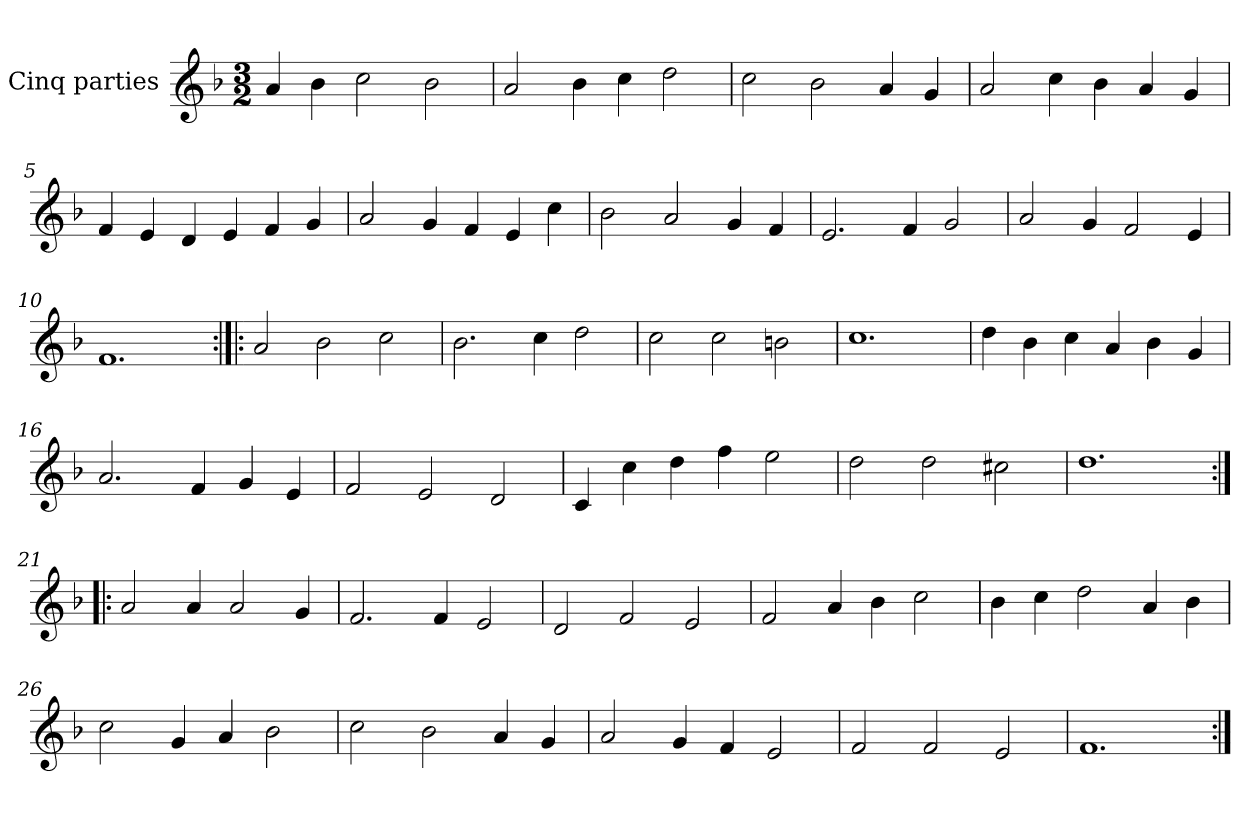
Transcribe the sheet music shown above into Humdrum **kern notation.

**kern
*part1
*staff1
*I"Cinq parties
*clefG2
*k[b-]
*M3/2
*MM180
=1
4a/
4b-\
2cc\
2b-\
=2
2a/
4b-\
4cc\
2dd\
=3
2cc\
2b-\
4a/
4g/
=4
2a/
4cc\
4b-\
4a/
4g/
=5
4f/
4e/
4d/
4e/
4f/
4g/
=6
2a/
4g/
4f/
4e/
4cc\
=7
2b-\
2a/
4g/
4f/
=8
2.e/
4f/
2g/
=9
2a/
4g/
2f/
4e/
=10
1.f
=11:|!|:
2a/
2b-\
2cc\
=12
2.b-\
4cc\
2dd\
=13
2cc\
2cc\
2bn\
=14
1.cc
=15
4dd\
4b-\
4cc\
4a/
4b-\
4g/
=16
2.a/
4f/
4g/
4e/
=17
2f/
2e/
2d/
=18
4c/
4cc\
4dd\
4ff\
2ee\
=19
2dd\
2dd\
2cc#X\
=20
1.dd
=21:|!|:
2a/
4a/
2a/
4g/
=22
2.f/
4f/
2e/
=23
2d/
2f/
2e/
=24
2f/
4a/
4b-\
2cc\
=25
4b-\
4cc\
2dd\
4a/
4b-\
=26
2cc\
4g/
4a/
2b-\
=27
2cc\
2b-\
4a/
4g/
=28
2a/
4g/
4f/
2e/
=29
2f/
2f/
2e/
=30
1.f
=:|!
*-
